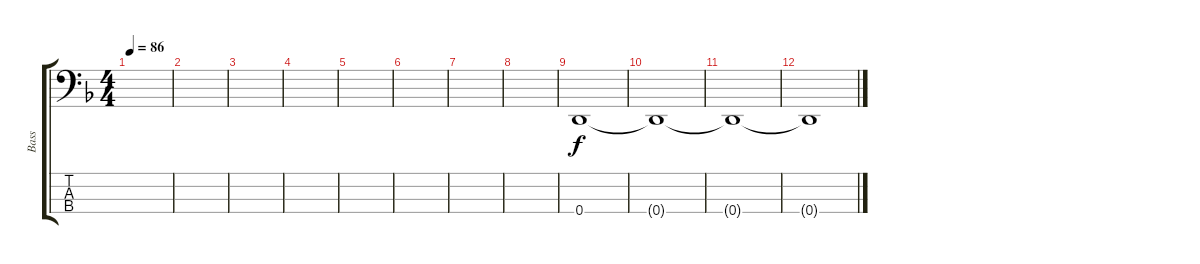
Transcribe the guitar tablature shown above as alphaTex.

\track ("Bass" "Bass") {instrument slapbass2}
\staff {score tabs}
\tuning (G2 D2 A1 D1) {hide}
\ts (4 4)
\tempo 86
\clef f4
\ks dminor
|
|
|
|
|
|
|
|
0.4.1 |
0.4{t}.1 |
0.4{t}.1 |
0.4{t}.1{volume 0}
